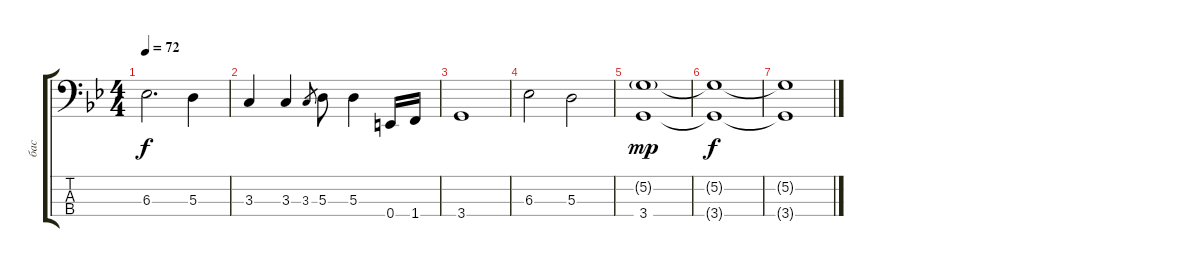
\track ("бас" "бас") {instrument electricbassfinger}
\staff {score tabs}
\tuning (G2 D2 A1 E1) {hide}
\ts (4 4)
\tempo 72
\clef f4
\ks gminor
6.3.2{d dy f} 5.3.4 |
3.3.4 3.3.4 3.3.8{gr} 5.3.8 5.3.4 0.4.16 1.4.16 |
3.4.1 |
6.3.2 5.3.2 |
(5.2{g} 3.4).1{dy mp} |
(5.2{t} 3.4{t}).1{dy f} |
(5.2{t} 3.4{t}).1
